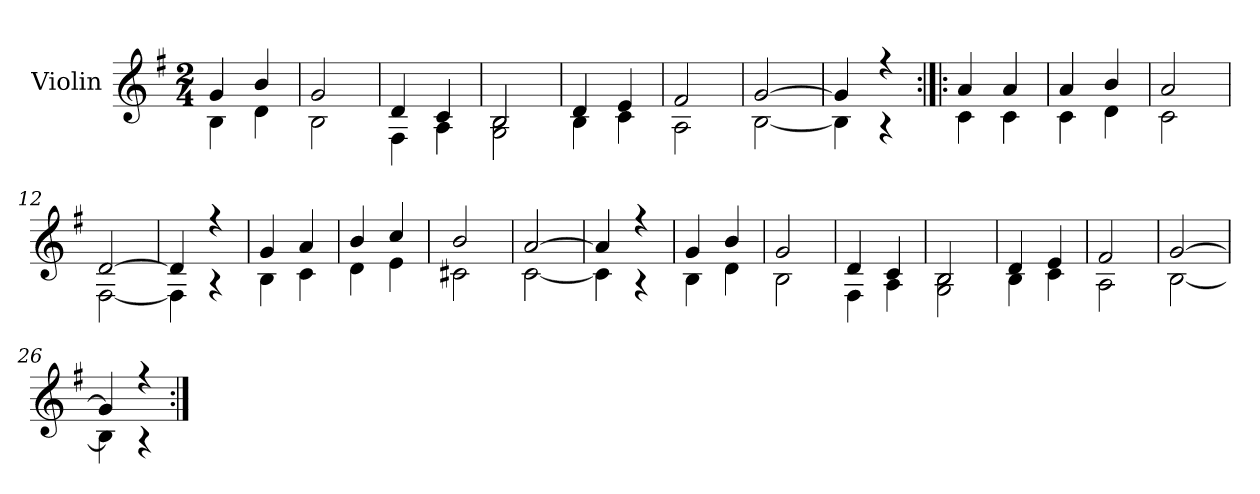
**kern
*part1
*staff1
*I"Violin
*I'Vln.
*stria5
*clefG2
*k[f#]
*M2/4
*MM120
=1
*^
4g	4B
4b	4d
=2	=2
2g	2B
=3	=3
4d	4F#
4c	4A
=4	=4
2B	2G 2B
=5	=5
4d	4B
4e	4c
=6	=6
2f#	2A
=7	=7
[2g	[2B
=8	=8
4g]	4B]
4r	4r
=9:|!|:	=9:|!|:
4a	4c
4a	4c
=10	=10
4a	4c
4b	4d
=11	=11
2a	2c
=12	=12
[2d	[2F#
=13	=13
4d]	4F#]
4r	4r
=14	=14
4g	4B
4a	4c
=15	=15
4b	4d
4cc	4e
=16	=16
2b	2c#X
=17	=17
[2a	[2c
=18	=18
4a]	4c]
4r	4r
=19	=19
4g	4B
4b	4d
=20	=20
2g	2B
=21	=21
4d	4F#
4c	4A
=22	=22
2B	2G 2B
=23	=23
4d	4B
4e	4c
=24	=24
2f#	2A
=25	=25
[2g	[2B
=26	=26
4g]	4B]
4r	4r
*v	*v
=:|!
*-
